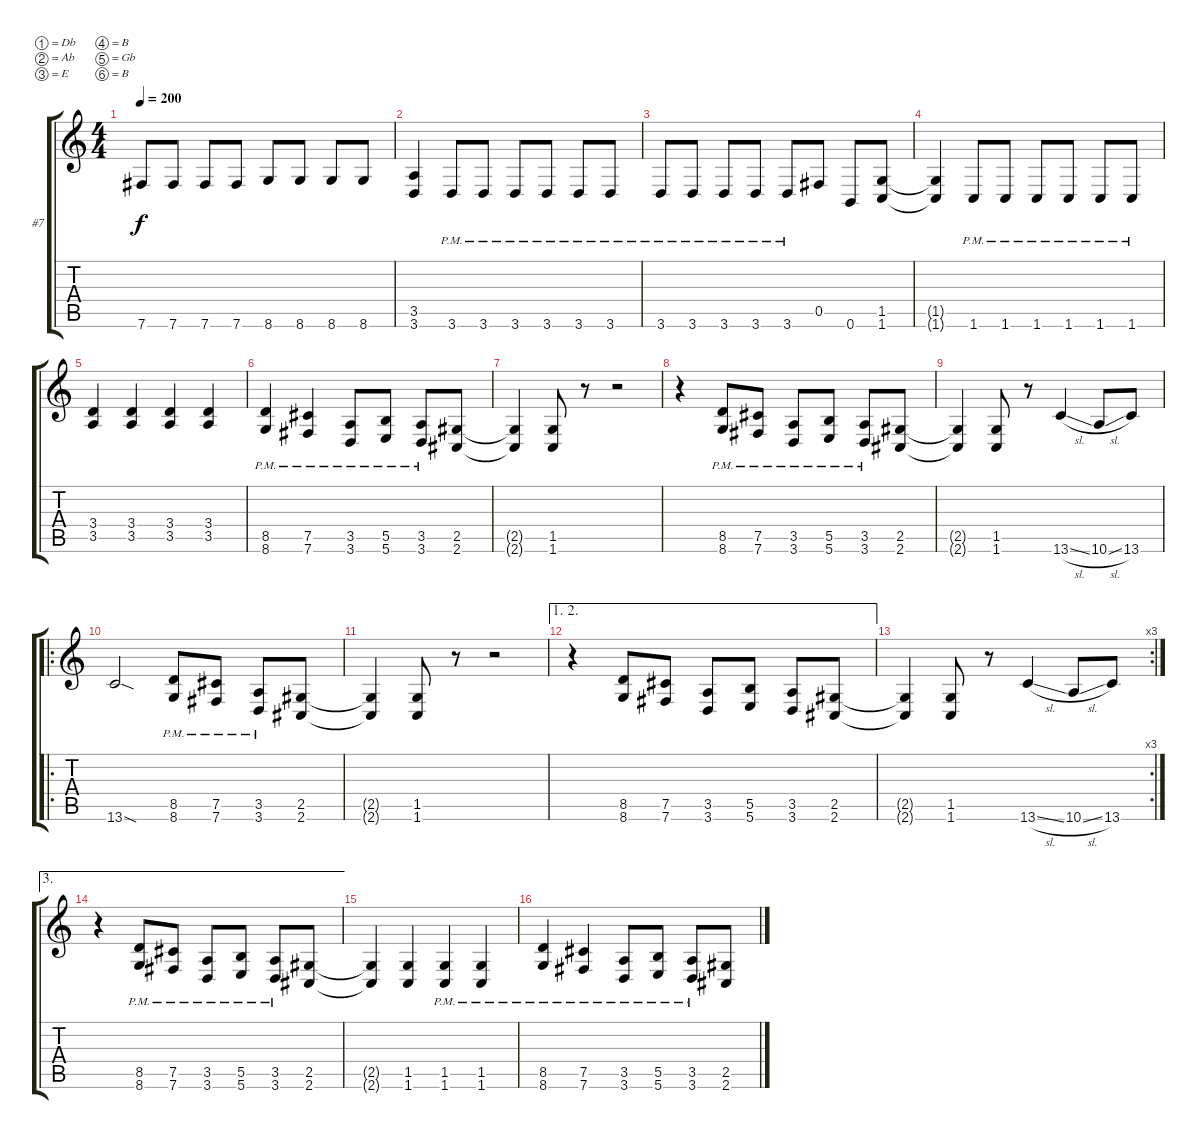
\bracketExtendMode groupsimilarinstruments
\firstSystemTrackNameOrientation horizontal
\otherSystemsTrackNameOrientation horizontal
\track ("Mick Thomson" "#7") {instrument distortionguitar}
\staff {score tabs}
\tuning (Db4 Ab3 E3 B2 Gb2 B1)
\ts (4 4)
\tempo 200
\clef g2
\ks c
7.6.8{dy f} 7.6.8 7.6.8 7.6.8 8.6.8 8.6.8 8.6.8 8.6.8 |
(3.5 3.6).4 3.6{pm}.8 3.6{pm}.8 3.6{pm}.8 3.6{pm}.8 3.6{pm}.8 3.6{pm}.8 |
3.6{pm}.8 3.6{pm}.8 3.6{pm}.8 3.6{pm}.8 3.6{pm}.8 0.5.8 0.6.8 (1.5 1.6).8 |
(1.5{t} 1.6{t}).4 1.6{pm}.8 1.6{pm}.8 1.6{pm}.8 1.6{pm}.8 1.6{pm}.8 1.6{pm}.8 |
(3.4 3.5).4 (3.4 3.5).4 (3.4 3.5).4 (3.4 3.5).4 |
(8.5{pm} 8.6{pm}).4 (7.5{pm} 7.6{pm}).4 (3.5{pm} 3.6{pm}).8 (5.5{pm} 5.6{pm}).8 (3.5{pm} 3.6{pm}).8 (2.5 2.6).8 |
(2.5{t} 2.6{t}).4 (1.5 1.6).8 r.8 r.2 |
r.4 (8.5{pm} 8.6{pm}).8 (7.5{pm} 7.6{pm}).8 (3.5{pm} 3.6{pm}).8 (5.5{pm} 5.6{pm}).8 (3.5{pm} 3.6{pm}).8 (2.5 2.6).8 |
(2.5{t} 2.6{t}).4 (1.5 1.6).8 r.8 13.6{sl}.4 10.6{sl}.8 13.6.8 |
\ro
13.6{sod}.2 (8.5{pm} 8.6{pm}).8 (7.5{pm} 7.6{pm}).8 (3.5{pm} 3.6{pm}).8 (2.5 2.6).8 |
(2.5{t} 2.6{t}).4 (1.5 1.6).8 r.8 r.2 |
\ae (1 2)
r.4 (8.5 8.6).8 (7.5 7.6).8 (3.5 3.6).8 (5.5 5.6).8 (3.5 3.6).8 (2.5 2.6).8 |
\rc 3
(2.5{t} 2.6{t}).4 (1.5 1.6).8 r.8 13.6{sl}.4 10.6{sl}.8 13.6.8 |
\ae 3
r.4 (8.5{pm} 8.6{pm}).8 (7.5{pm} 7.6{pm}).8 (3.5{pm} 3.6{pm}).8 (5.5{pm} 5.6{pm}).8 (3.5{pm} 3.6{pm}).8 (2.5 2.6).8 |
(2.5{t} 2.6{t}).4 (1.5 1.6).4 (1.5{pm} 1.6{pm}).4 (1.5{pm} 1.6{pm}).4 |
(8.5{pm} 8.6{pm}).4 (7.5{pm} 7.6{pm}).4 (3.5{pm} 3.6{pm}).8 (5.5{pm} 5.6{pm}).8 (3.5{pm} 3.6{pm}).8 (2.5 2.6).8
